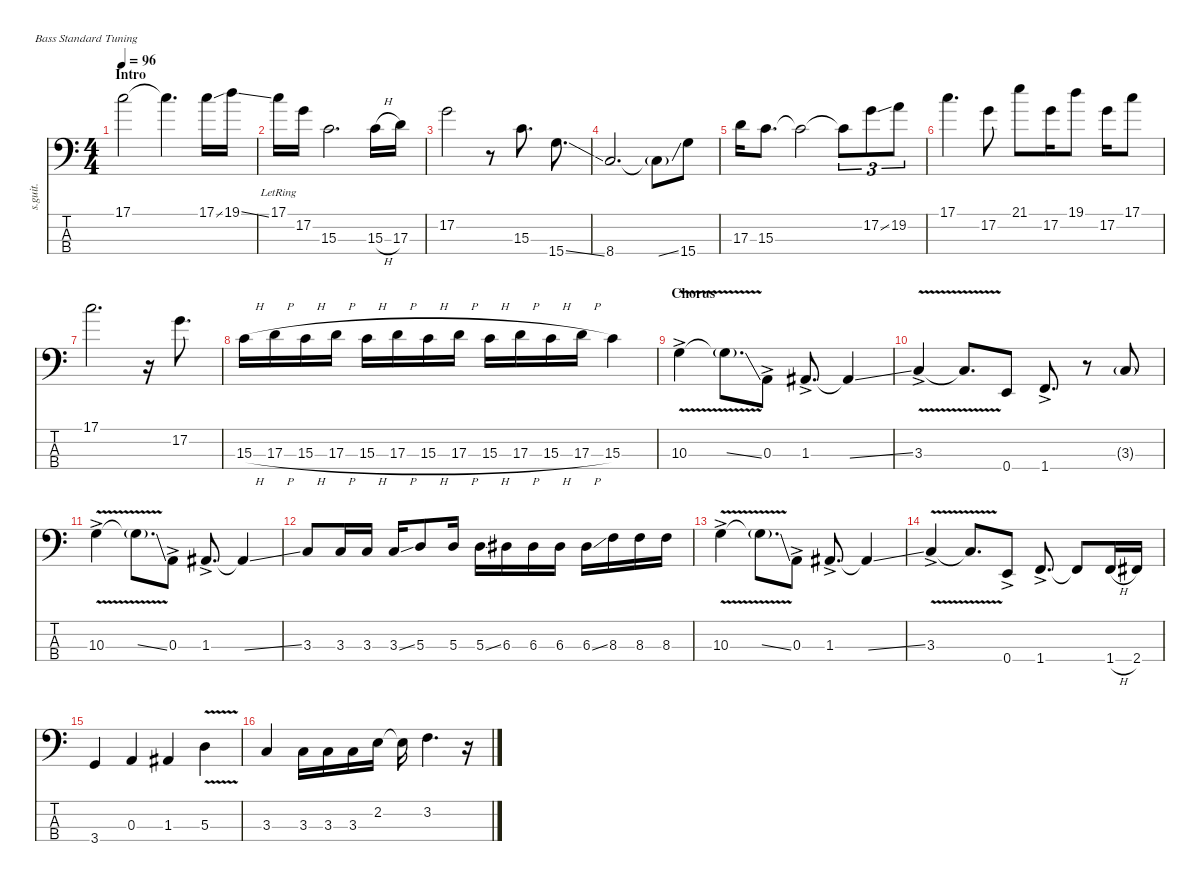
\defaultSystemsLayout 4
\hideDynamics
\bracketExtendMode nobrackets
\track ("Flea" "s.guit.") {instrument electricbassfinger}
\staff {score tabs}
\tuning (G2 D2 A1 E1)
\ts (4 4)
\beaming (8 2 2 2 2)
\section ("" "Intro")
\tempo 96
\clef f4
\ks c
17.1.2{dy f instrument electricbassfinger} 17.1{t}.4{d} 17.1{ss}.16 19.1{ss}.16 |
17.1{lr}.16 17.2{lr}.16 15.3.2{d} 15.3{h}.16 17.3.16 |
17.2.2 r.8 15.3.8{d} 15.4{ss}.8{d} |
8.4.2{d} 8.4{ss g t}.8{dy mp} 15.4.8{dy f} |
17.3.16 15.3.8{d} 15.3{t}.2 15.3{t}.8{tu (3 2)} 17.2{ss}.8{tu (3 2)} 19.2.8{tu (3 2)} |
17.1.4{d} 17.2.8 21.1.8 17.2.16 19.1.8 17.2.16 17.1.8 |
17.1.2{d} r.16 17.2.8{d} |
15.3{h}.16 17.3{h}.16 15.3{h}.16 17.3{h}.16 15.3{h}.16 17.3{h}.16 15.3{h}.16 17.3{h}.16 15.3{h}.16 17.3{h}.16 15.3{h}.16 17.3{h}.16 15.3.4 |
\section ("" "Chorus")
10.3{v ac}.4 10.3{v ss g t}.8{d dy mp} 0.3{ac}.8{dy f} 1.3{ac acc #}.8{d} 1.3{ss t acc #}.4 |
3.3{v ac}.4 3.3{v t}.8{d} 0.4.8 1.4{ac}.8{d} r.8 3.3{g}.8 |
10.3{v ac}.4 10.3{v ss g t}.8{d dy mp} 0.3{ac}.8{dy f} 1.3{ac acc #}.8{d} 1.3{ss t acc #}.4 |
3.3.8 3.3.16 3.3.16 3.3{ss}.16 5.3.8 5.3.16 5.3{ss}.16 6.3{acc #}.16 6.3{acc #}.16 6.3{acc #}.16 6.3{ss acc #}.16 8.3.16 8.3.16 8.3.16 |
10.3{v ac}.4 10.3{v ss g t}.8{d dy mp} 0.3{ac}.8{dy f} 1.3{ac acc #}.8{d} 1.3{ss t acc #}.4 |
3.3{v ac}.4 3.3{v t}.8{d} 0.4{ac}.8 1.4{ac}.8{d} 1.4{t}.8 1.4{h}.16 2.4{acc #}.16 |
3.4.4 0.3.4 1.3{acc #}.4 5.3{v}.4 |
3.3.4 3.3.16 3.3.16 3.3.16 2.2.16 2.2{t}.16 3.2.4{d} r.16
